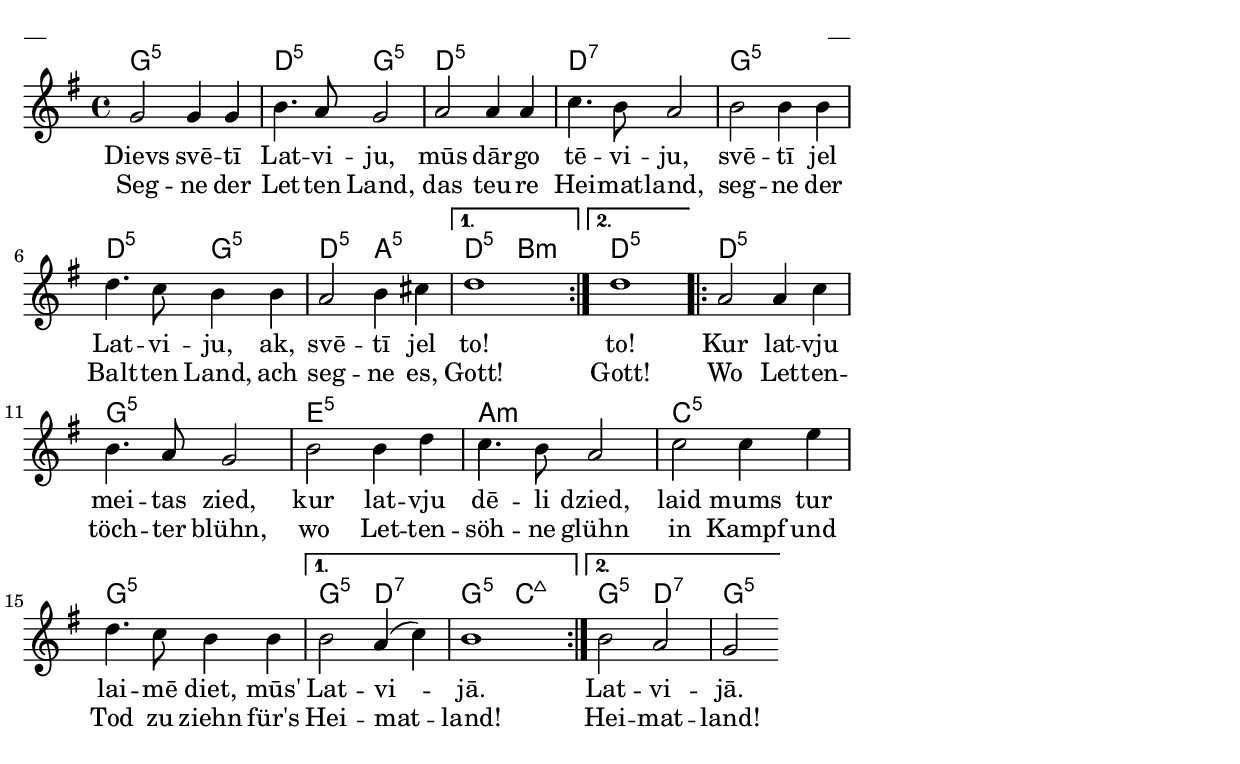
\version "2.13.16"
%\header {
% title = "Dievs, svētī Latviju"
%}
% J.Vītola t.dz. ar klavieru pavadījumu
\paper {
line-width = 14\cm
left-margin = 0.4\cm
between-system-padding = 0.3\cm
between-system-space = 0.3\cm
}
\layout {
indent = #0
ragged-last = ##f
}


voiceA = \relative c' {
\clef "treble"
\key g \major
\time 4/4
\repeat volta 2 { 
g'2 g4 g | b4. a8 g2 | a2 a4 a | c4. b8 a2 | b2 b4 b | d4. c8 b4 b | a2 b4 cis 
}
\alternative { { d1 } { d1 } }
\repeat volta 2 { 
a2 a4 c | b4. a8 g2 | b2 b4 d | c4. b8 a2 | c2 c4 e | d4. c8 b4 b  
}
\alternative { { b2 a4( c) | b1 } {  b2 a | g } }
}



lyricAA = \lyricmode {
Dievs svē -- tī Lat -- vi -- ju, mūs dār -- go tē -- vi -- ju, 
svē -- tī jel Lat -- vi -- ju, ak, svē -- tī jel to!
to!
Kur lat -- vju mei -- tas zied, kur lat -- vju dē -- li dzied, 
laid mums tur lai -- mē diet, mūs' Lat -- vi -- jā. 
Lat -- vi -- jā.
}

lyricAB = \lyricmode {
Seg -- ne der Let -- ten Land, das teu -- re Hei -- mat -- land, 
seg -- ne der Balt -- ten Land, ach seg -- ne es, Gott! 
Gott!
Wo Let -- ten -- töch -- ter blühn, wo Let -- ten -- söh -- ne glühn 
in Kampf und Tod zu ziehn für's Hei -- mat -- land!
Hei -- mat -- land!
}


chordsA = \chordmode {
\repeat volta 2 {
g1:5 | d2:5 g2:5 | d1:5 | d1:7 | g1:5 | d2:5 g2:5 | d2:5 a2:5 
}
\alternative { {d2:5 b2:m } { d1:5 } }
\repeat volta 2 {
d1:5 | g1:5 | e1:5 | a1:m | c1:5 | g1:5  
}
\alternative { {  g2:5  d2:7 | g2:5 c2:maj7 } { g2:5 d2:7 | g1:5 } }
  
}

fullScore = <<
\new ChordNames { \chordsA }
\new Staff {
<<
\new Voice = "voiceA" { \oneVoice \autoBeamOff \voiceA }
\lyricsto "voiceA" \new Lyrics \lyricAA
\lyricsto "voiceA" \new Lyrics \lyricAB
>>
}
>>

\score {
\fullScore
\header { piece = "__" opus = "__" }
}
\markup { \with-color #(x11-color 'white) \sans \smaller "__" }
\score {
\unfoldRepeats
\fullScore
\midi {
\context { \Staff \remove "Staff_performer" }
\context { \Voice \consists "Staff_performer" }
}
}


